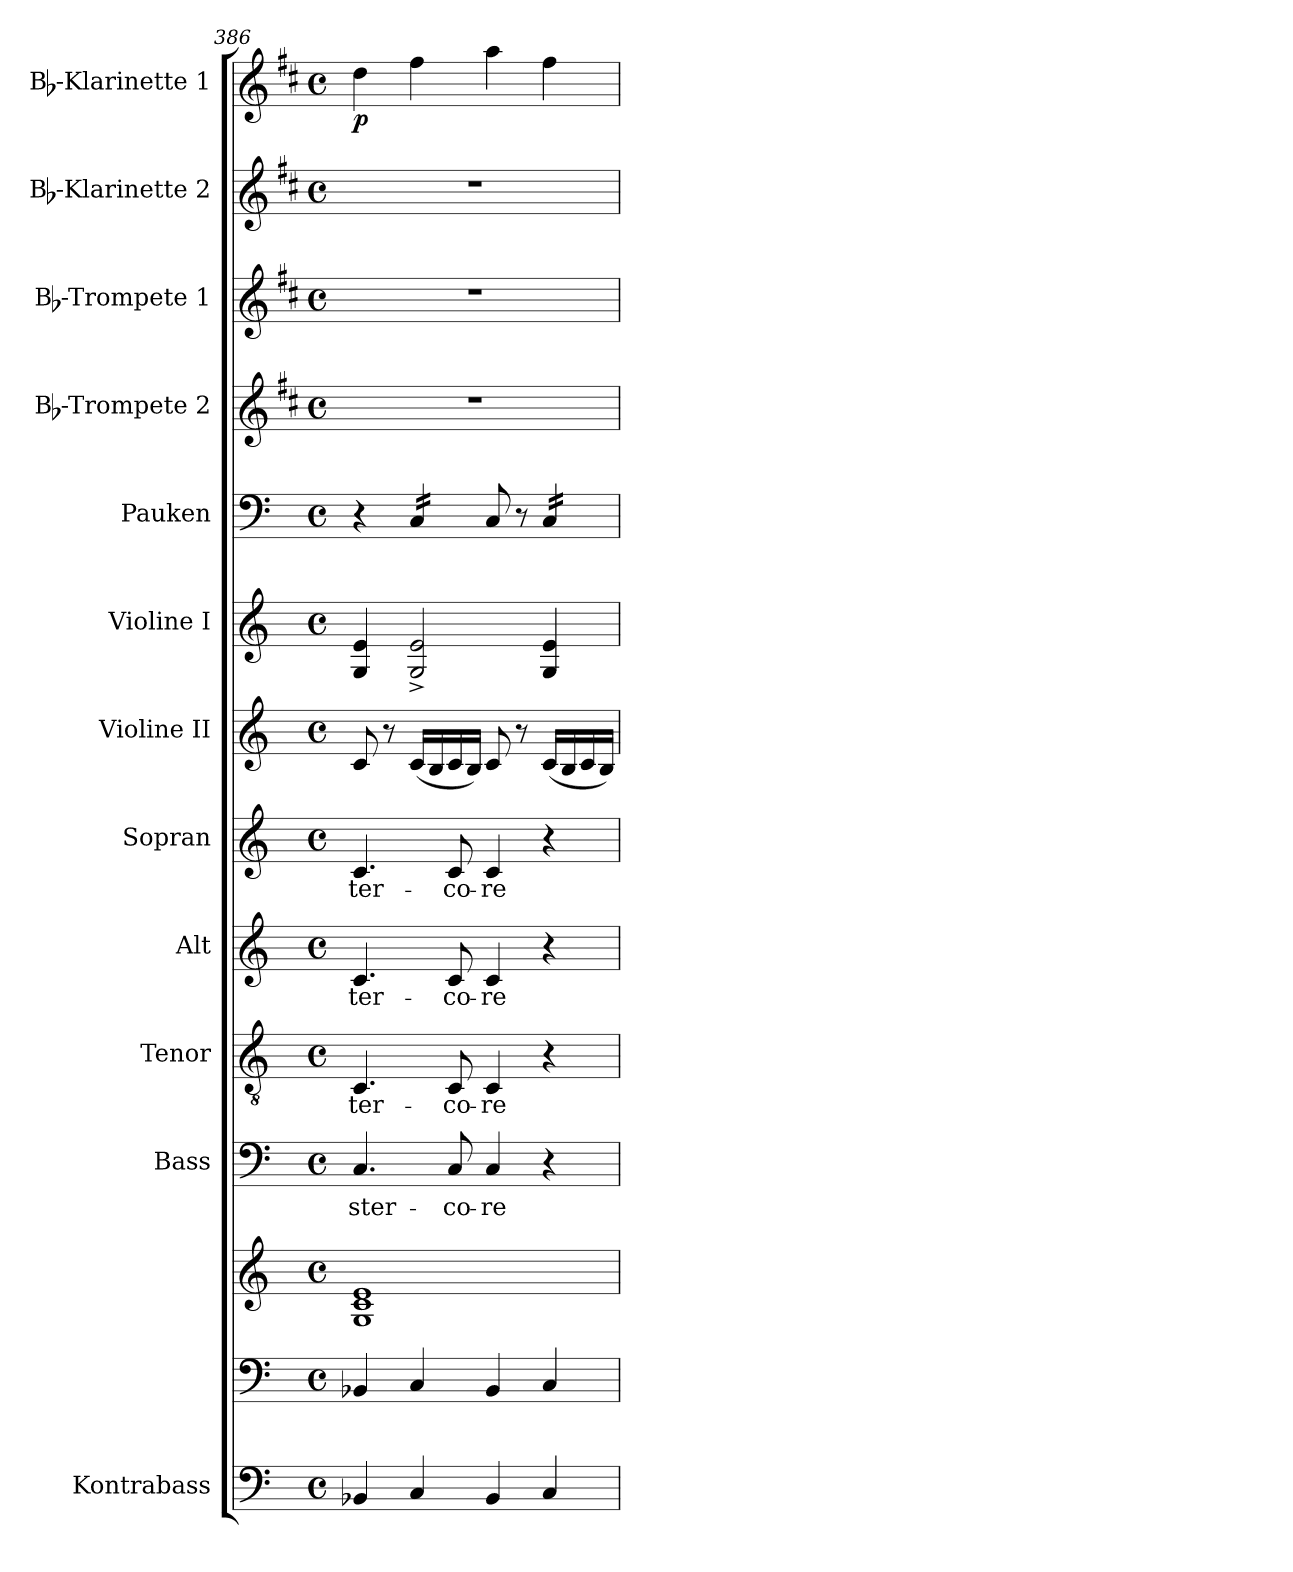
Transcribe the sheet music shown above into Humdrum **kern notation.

**kern	**kern	**kern	**kern	**text	**kern	**text	**kern	**text	**kern	**text	**kern	**kern	**kern	**kern	**kern	**kern	**kern	**dynam
*part13	*part12	*part12	*part11	*part11	*part10	*part10	*part9	*part9	*part8	*part8	*part7	*part6	*part5	*part4	*part3	*part2	*part1	*part1
*staff14	*staff13	*staff12	*staff11	*staff11	*staff10	*staff10	*staff9	*staff9	*staff8	*staff8	*staff7	*staff6	*staff5	*staff4	*staff3	*staff2	*staff1	*staff1
*I"Kontrabass	*	*	*I"Bass	*	*I"Tenor	*	*I"Alt	*	*I"Sopran	*	*I"Violine II	*I"Violine I	*I"Pauken	*I"Bb-Trompete 2	*I"Bb-Trompete 1	*I"Bb-Klarinette 2	*I"Bb-Klarinette 1	*
*I'Kb.	*	*	*I'B.	*	*I'T.	*	*I'A.	*	*I'S.	*	*I'Vl. II	*I'Vl. I	*I'Pk.	*I'Bb Trp. 2	*I'Bb Trp. 1	*I'Bb Kl. 2	*I'Bb Kl. 1	*
*clefF4	*clefF4	*clefG2	*clefF4	*	*clefGv2	*	*clefG2	*	*clefG2	*	*clefG2	*clefG2	*clefF4	*clefG2	*clefG2	*clefG2	*clefG2	*
*ITrd7c12	*	*	*	*	*	*	*	*	*	*	*	*	*	*ITrd1c2	*ITrd1c2	*ITrd1c2	*ITrd1c2	*
*k[]	*k[]	*k[]	*k[]	*	*k[]	*	*k[]	*	*k[]	*	*k[]	*k[]	*k[]	*k[]	*k[]	*k[]	*k[]	*
*C:	*C:	*C:	*C:	*	*C:	*	*C:	*	*C:	*	*C:	*C:	*C:	*C:	*C:	*C:	*C:	*
*M4/4	*M4/4	*M4/4	*M4/4	*	*M4/4	*	*M4/4	*	*M4/4	*	*M4/4	*M4/4	*M4/4	*M4/4	*M4/4	*M4/4	*M4/4	*
*met(c)	*met(c)	*met(c)	*met(c)	*	*met(c)	*	*met(c)	*	*met(c)	*	*met(c)	*met(c)	*met(c)	*met(c)	*met(c)	*met(c)	*met(c)	*
=386	=386	=386	=386	=386	=386	=386	=386	=386	=386	=386	=386	=386	=386	=386	=386	=386	=386	=386
!	!	!	!	!LO:LY:b	!	!LO:LY:b	!	!LO:LY:b	!	!LO:LY:b	!	!	!	!	!	!	!	!LO:DY:b
4BBB-X/	4BB-X/	1G 1c 1e	4.C/	ster-	4.C/	-ter-	4.c/	-ter-	4.c/	-ter-	8c/	4G/ 4e/	4r	1r	1r	1r	4cc\	p
.	.	.	.	.	.	.	.	.	.	.	8r	.	.	.	.	.	.	.
*	*	*	*	*	*	*	*	*	*	*	*	*	*tremolo	*	*	*	*	*
4CC/	4C/	.	.	.	.	.	.	.	.	.	(<16c/LL	2G/^< 2e/^<	16C/LL	.	.	.	4ee\	.
.	.	.	.	.	.	.	.	.	.	.	16B/	.	16C/	.	.	.	.	.
!	!	!	!	!LO:LY:b	!	!LO:LY:b	!	!LO:LY:b	!	!LO:LY:b	!	!	!	!	!	!	!	!
.	.	.	8C/	-co-	8C/	-co-	8c/	-co-	8c/	-co-	16c/	.	16C/	.	.	.	.	.
.	.	.	.	.	.	.	.	.	.	.	16B/JJ)	.	16C/JJ	.	.	.	.	.
*	*	*	*	*	*	*	*	*	*	*	*	*	*Xtremolo	*	*	*	*	*
!	!	!	!	!LO:LY:b	!	!LO:LY:b	!	!LO:LY:b	!	!LO:LY:b	!	!	!	!	!	!	!	!
4BBB-/	4BB-/	.	4C/	-re	4C/	-re	4c/	-re	4c/	-re	8c/	.	8C/	.	.	.	4gg\	.
.	.	.	.	.	.	.	.	.	.	.	8r	.	8r	.	.	.	.	.
*	*	*	*	*	*	*	*	*	*	*	*	*	*tremolo	*	*	*	*	*
4CC/	4C/	.	4r	.	4r	.	4r	.	4r	.	(<16c/LL	4G/ 4e/	16C/LL	.	.	.	4ee\	.
.	.	.	.	.	.	.	.	.	.	.	16B/	.	16C/	.	.	.	.	.
.	.	.	.	.	.	.	.	.	.	.	16c/	.	16C/	.	.	.	.	.
.	.	.	.	.	.	.	.	.	.	.	16B/JJ)	.	16C/JJ	.	.	.	.	.
*	*	*	*	*	*	*	*	*	*	*	*	*	*Xtremolo	*	*	*	*	*
=	=	=	=	=	=	=	=	=	=	=	=	=	=	=	=	=	=	=
*-	*-	*-	*-	*-	*-	*-	*-	*-	*-	*-	*-	*-	*-	*-	*-	*-	*-	*-
